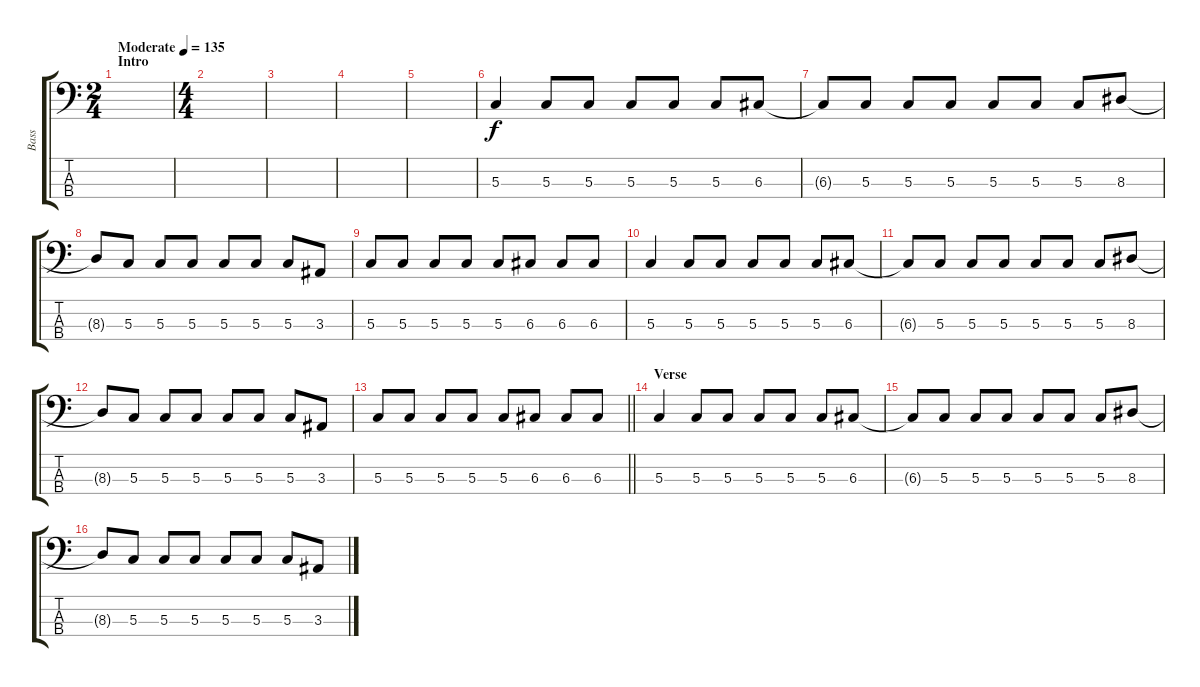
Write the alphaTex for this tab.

\track ("Bass" "Bass") {instrument electricbasspick}
\staff {score tabs}
\tuning (F2 C2 G1 C1) {hide}
\ts (2 4)
\section ("" "Intro")
\tempo (135 "Moderate")
\clef f4
\ks c
|
\ts (4 4)
|
|
|
|
5.3.4 5.3.8 5.3.8 5.3.8 5.3.8 5.3.8 6.3.8 |
6.3{t}.8 5.3.8 5.3.8 5.3.8 5.3.8 5.3.8 5.3.8 8.3.8 |
8.3{t}.8 5.3.8 5.3.8 5.3.8 5.3.8 5.3.8 5.3.8 3.3.8 |
5.3.8 5.3.8 5.3.8 5.3.8 5.3.8 6.3.8 6.3.8 6.3.8 |
5.3.4 5.3.8 5.3.8 5.3.8 5.3.8 5.3.8 6.3.8 |
6.3{t}.8 5.3.8 5.3.8 5.3.8 5.3.8 5.3.8 5.3.8 8.3.8 |
8.3{t}.8 5.3.8 5.3.8 5.3.8 5.3.8 5.3.8 5.3.8 3.3.8 |
\barLineRight lightlight
5.3.8 5.3.8 5.3.8 5.3.8 5.3.8 6.3.8 6.3.8 6.3.8 |
\section ("" "Verse")
5.3.4 5.3.8 5.3.8 5.3.8 5.3.8 5.3.8 6.3.8 |
6.3{t}.8 5.3.8 5.3.8 5.3.8 5.3.8 5.3.8 5.3.8 8.3.8 |
8.3{t}.8 5.3.8 5.3.8 5.3.8 5.3.8 5.3.8 5.3.8 3.3.8
